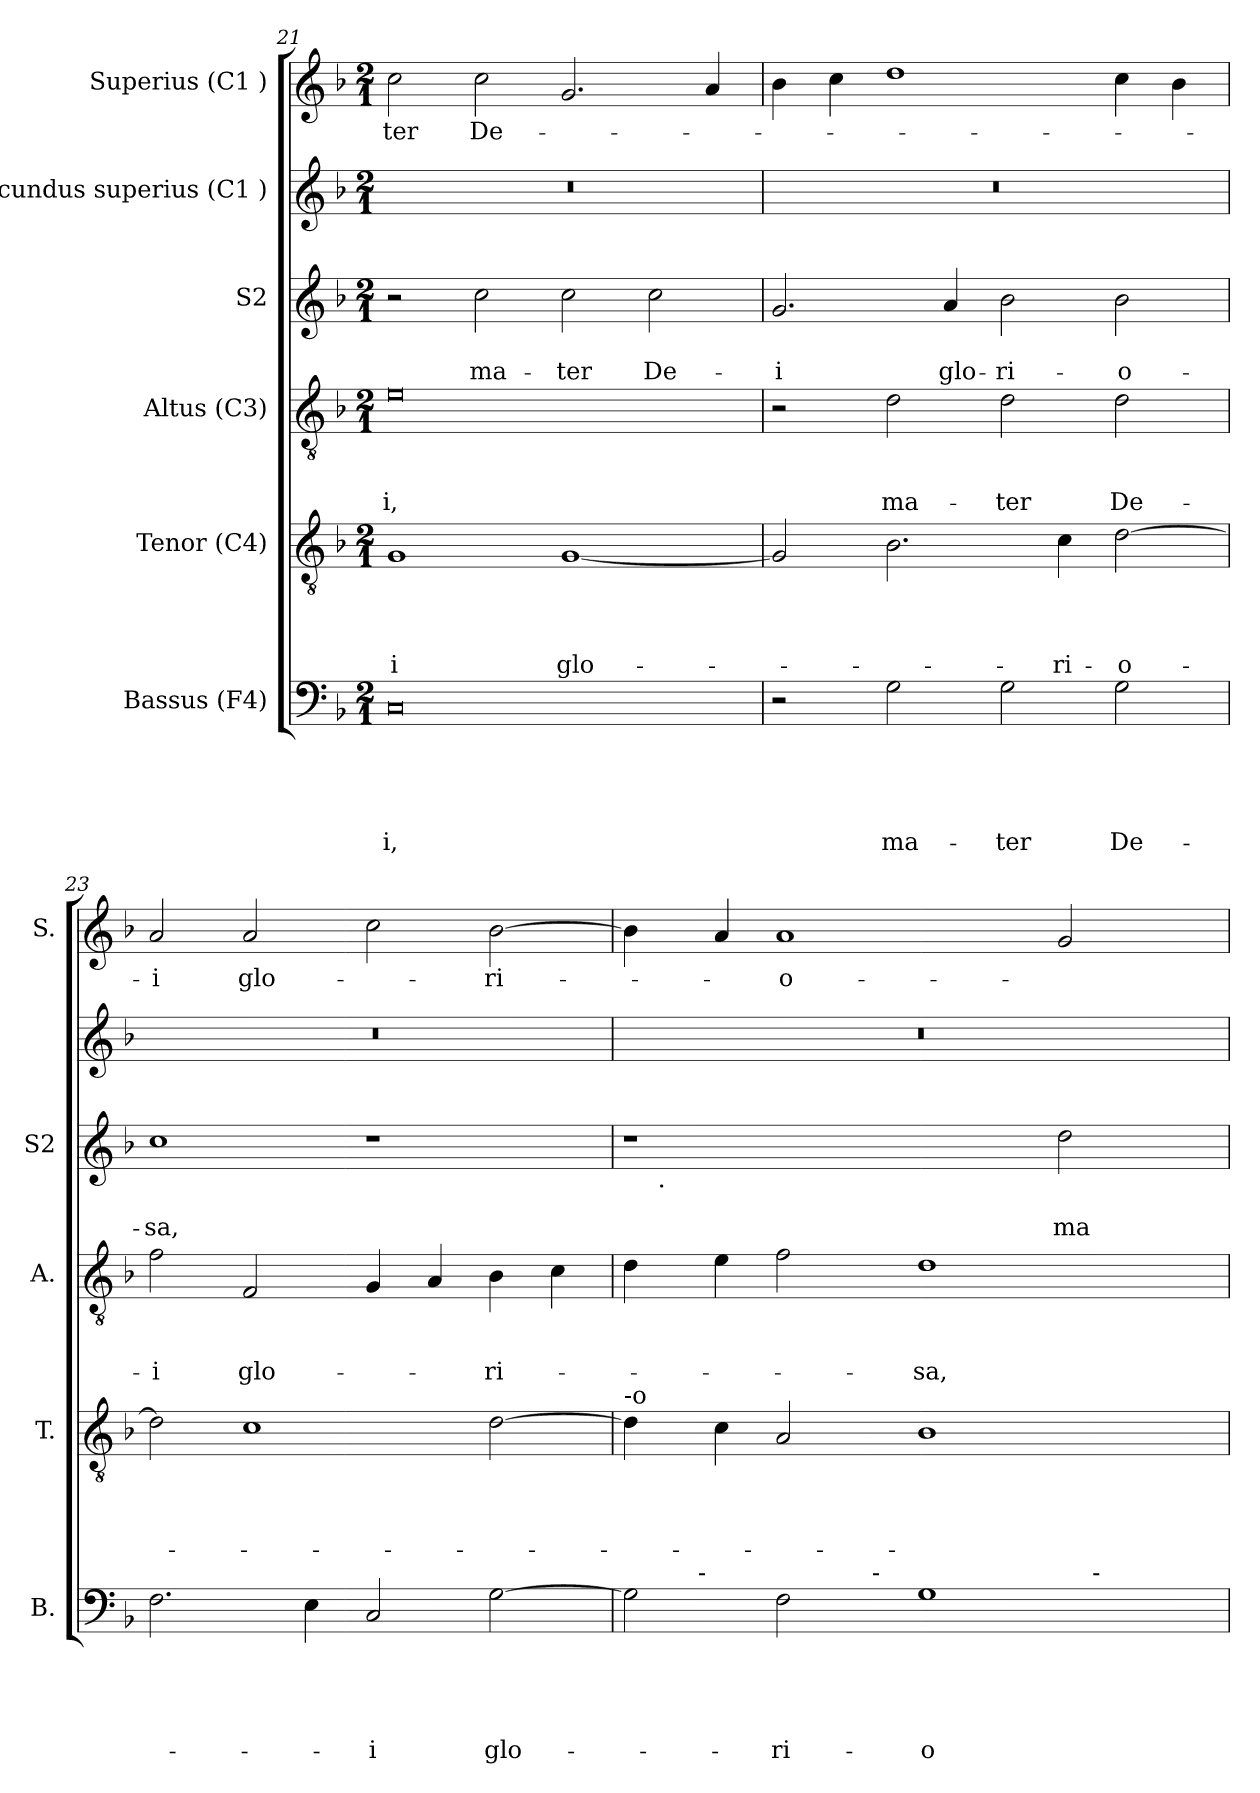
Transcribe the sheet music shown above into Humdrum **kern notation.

**kern	**text	**text	**text	**text	**text	**kern	**text	**text	**text	**text	**kern	**text	**text	**text	**kern	**text	**text	**kern	**kern	**text
*part6	*part6	*part6	*part6	*part6	*part6	*part5	*part5	*part5	*part5	*part5	*part4	*part4	*part4	*part4	*part3	*part3	*part3	*part2	*part1	*part1
*staff6	*staff6	*staff6	*staff6	*staff6	*staff6	*staff5	*staff5	*staff5	*staff5	*staff5	*staff4	*staff4	*staff4	*staff4	*staff3	*staff3	*staff3	*staff2	*staff1	*staff1
*I"Bassus (F4)	*	*	*	*	*	*I"Tenor (C4)	*	*	*	*	*I"Altus (C3)	*	*	*	*I"S2	*	*	*I"Secundus superius (C1 )	*I"Superius (C1 )	*
*I'B.	*	*	*	*	*	*I'T.	*	*	*	*	*I'A.	*	*	*	*I'S2	*	*	*	*I'S.	*
*clefF4	*	*	*	*	*	*clefGv2	*	*	*	*	*clefGv2	*	*	*	*clefG2	*	*	*clefG2	*clefG2	*
*k[b-]	*	*	*	*	*	*k[b-]	*	*	*	*	*k[b-]	*	*	*	*k[b-]	*	*	*k[b-]	*k[b-]	*
*F:	*	*	*	*	*	*F:	*	*	*	*	*F:	*	*	*	*F:	*	*	*F:	*F:	*
*M2/1	*	*	*	*	*	*M2/1	*	*	*	*	*M2/1	*	*	*	*M2/1	*	*	*M2/1	*M2/1	*
=21	=21	=21	=21	=21	=21	=21	=21	=21	=21	=21	=21	=21	=21	=21	=21	=21	=21	=21	=21	=21
!	!	!	!	!	!LO:LY:b:rj	!	!	!	!	!LO:LY:b:rj	!	!	!	!LO:LY:b:rj	!	!	!	!	!	!LO:LY:b
0C	.	.	.	.	-i,	1G	.	.	.	-i	0e	.	.	-i,	2r	.	.	0r	2cc\	-ter
!	!	!	!	!	!	!	!	!	!	!	!	!	!	!	!	!	!LO:LY:b	!	!	!LO:LY:b
.	.	.	.	.	.	.	.	.	.	.	.	.	.	.	2cc\	.	ma-	.	2cc\	De-
!	!	!	!	!	!	!	!	!	!	!LO:LY:b	!	!	!	!	!	!	!LO:LY:b	!	!	!
.	.	.	.	.	.	[<1G	.	.	.	glo-	.	.	.	.	2cc\	.	-ter	.	2.g/	.
!	!	!	!	!	!	!	!	!	!	!	!	!	!	!	!	!	!LO:LY:b	!	!	!
.	.	.	.	.	.	.	.	.	.	.	.	.	.	.	2cc\	.	De-	.	.	.
.	.	.	.	.	.	.	.	.	.	.	.	.	.	.	.	.	.	.	4a/	.
=22	=22	=22	=22	=22	=22	=22	=22	=22	=22	=22	=22	=22	=22	=22	=22	=22	=22	=22	=22	=22
!	!	!	!	!	!	!	!	!	!	!	!	!	!	!	!	!	!LO:LY:b	!	!	!
2r	.	.	.	.	.	2G/]	.	.	.	.	2r	.	.	.	2.g/	.	-i	0r	4b-\	.
.	.	.	.	.	.	.	.	.	.	.	.	.	.	.	.	.	.	.	4cc\	.
!	!	!	!	!	!LO:LY:b	!	!	!	!	!	!	!	!	!LO:LY:b	!	!	!	!	!	!
2G\	.	.	.	.	ma-	2.B-\	.	.	.	.	2d\	.	.	ma-	.	.	.	.	1dd	.
!	!	!	!	!	!	!	!	!	!	!	!	!	!	!	!	!	!LO:LY:b	!	!	!
.	.	.	.	.	.	.	.	.	.	.	.	.	.	.	4a/	.	glo-	.	.	.
!	!	!	!	!	!LO:LY:b	!	!	!	!	!	!	!	!	!LO:LY:b	!	!	!LO:LY:b:rj	!	!	!
2G\	.	.	.	.	-ter	.	.	.	.	.	2d\	.	.	-ter	2b-\	.	-ri-	.	.	.
!	!	!	!	!	!	!	!	!	!	!LO:LY:b	!	!	!	!	!	!	!	!	!	!
.	.	.	.	.	.	4c\	.	.	.	-ri-	.	.	.	.	.	.	.	.	.	.
!	!	!	!	!	!LO:LY:b	!	!	!	!	!LO:LY:b	!	!	!	!LO:LY:b	!	!	!LO:LY:b	!	!	!
2G\	.	.	.	.	De-	[>2d\	.	.	.	-o-	2d\	.	.	De-	2b-\	.	-o-	.	4cc\	.
.	.	.	.	.	.	.	.	.	.	.	.	.	.	.	.	.	.	.	4b-\	.
=23	=23	=23	=23	=23	=23	=23	=23	=23	=23	=23	=23	=23	=23	=23	=23	=23	=23	=23	=23	=23
!	!	!	!	!	!	!	!	!	!	!	!	!	!	!LO:LY:b	!	!	!LO:LY:b	!	!	!LO:LY:b
2.F\	.	.	.	.	.	2d\]	.	.	.	.	2f\	.	.	-i	1cc	.	-sa,	0r	2a/	-i
!	!	!	!	!	!	!	!	!	!	!	!	!	!	!LO:LY:b	!	!	!	!	!	!LO:LY:b
.	.	.	.	.	.	1c	.	.	.	.	2F/	.	.	glo-	.	.	.	.	2a/	glo-
4E\	.	.	.	.	.	.	.	.	.	.	.	.	.	.	.	.	.	.	.	.
!	!	!	!	!	!LO:LY:b	!	!	!	!	!	!	!	!	!	!	!	!	!	!	!
2C/	.	.	.	.	-i	.	.	.	.	.	4G/	.	.	.	1r	.	.	.	2cc\	.
.	.	.	.	.	.	.	.	.	.	.	4A/	.	.	.	.	.	.	.	.	.
!	!	!	!	!	!LO:LY:b	!	!	!	!	!	!	!	!	!LO:LY:b	!	!	!	!	!	!LO:LY:b
[>2G\	.	.	.	.	glo-	[>2d\	.	.	.	.	4B-\	.	.	-ri-	.	.	.	.	[>2b-\	-ri-
.	.	.	.	.	.	.	.	.	.	.	4c\	.	.	.	.	.	.	.	.	.
!!LO:PB:g=z
=24	=24	=24	=24	=24	=24	=24	=24	=24	=24	=24	=24	=24	=24	=24	=24	=24	=24	=24	=24	=24
!	!	!	!	!	!	!LO:TX:a:t=-o	!	!	!	!	!	!	!	!	!	!	!	!	!	!
*^	*	*	*	*	*	*	*	*	*	*	*	*	*	*	*^	*	*	*	*	*
*	*^	*	*	*	*	*	*	*	*	*	*	*	*	*	*	*	*	*	*	*	*	*
*	*	*^	*	*	*	*	*	*	*	*	*	*	*	*	*	*	*	*	*	*	*	*	*
2G\]	8..ryy	2ryy	1ryy	.	.	.	.	.	4d\]	.	.	.	.	4d\	.	.	.	1r	16.ryy	.	.	0r	4b-\]	.
!	!	!	!	!	!	!	!	!	!	!	!	!	!	!	!	!	!	!	!LO:TX:b:t=.	!	!	!	!	!
.	.	.	.	.	.	.	.	.	.	.	.	.	.	.	.	.	.	.	1ryy	.	.	.	.	.
!	!LO:TX:a:t=-	!	!	!	!	!	!	!	!	!	!	!	!	!	!	!	!	!	!	!	!	!	!	!
.	1ryy	.	.	.	.	.	.	.	.	.	.	.	.	.	.	.	.	.	.	.	.	.	.	.
.	.	.	.	.	.	.	.	.	4c\	.	.	.	.	4e\	.	.	.	.	.	.	.	.	4a/	.
!	!	!	!	!	!	!	!	!LO:LY:b	!	!	!	!	!	!	!	!	!	!	!	!	!	!	!	!LO:LY:b:rj
2F\	.	4ryy	.	.	.	.	.	-ri-	2A/	.	.	.	.	2f\	.	.	.	.	.	.	.	.	1a	-o-
.	.	16.ryy	.	.	.	.	.	.	.	.	.	.	.	.	.	.	.	.	.	.	.	.	.	.
!	!	!LO:TX:a:t=-	!	!	!	!	!	!	!	!	!	!	!	!	!	!	!	!	!	!	!	!	!	!
.	.	1ryy	.	.	.	.	.	.	.	.	.	.	.	.	.	.	.	.	.	.	.	.	.	.
!	!	!	!	!	!	!	!	!LO:LY:b:rj	!	!	!	!	!	!	!	!	!LO:LY:b	!	!	!	!	!	!	!
1G	.	.	2ryy	.	.	.	.	-o-	1B-	.	.	.	.	1d	.	.	-sa,	2ryy	.	.	.	.	.	.
.	.	.	.	.	.	.	.	.	.	.	.	.	.	.	.	.	.	.	2ryy	.	.	.	.	.
.	2ryy	.	.	.	.	.	.	.	.	.	.	.	.	.	.	.	.	.	.	.	.	.	.	.
!	!	!	!	!	!	!	!	!	!	!	!	!	!	!	!	!	!	!	!	!	!LO:LY:b	!	!	!
.	.	.	16.ryy	.	.	.	.	.	.	.	.	.	.	.	.	.	.	2dd\	.	.	ma-	.	2g/	.
!	!	!	!LO:TX:a:t=-	!	!	!	!	!	!	!	!	!	!	!	!	!	!	!	!	!	!	!	!	!
.	.	.	4ryy	.	.	.	.	.	.	.	.	.	.	.	.	.	.	.	4ryy	.	.	.	.	.
.	4ryy	.	.	.	.	.	.	.	.	.	.	.	.	.	.	.	.	.	.	.	.	.	.	.
.	.	8ryy	8ryy	.	.	.	.	.	.	.	.	.	.	.	.	.	.	.	8ryy	.	.	.	.	.
.	32ryy	32ryy	32ryy	.	.	.	.	.	.	.	.	.	.	.	.	.	.	.	32ryy	.	.	.	.	.
*v	*v	*v	*v	*	*	*	*	*	*	*	*	*	*	*	*	*	*	*v	*v	*	*	*	*	*
=	=	=	=	=	=	=	=	=	=	=	=	=	=	=	=	=	=	=	=	=
*-	*-	*-	*-	*-	*-	*-	*-	*-	*-	*-	*-	*-	*-	*-	*-	*-	*-	*-	*-	*-
